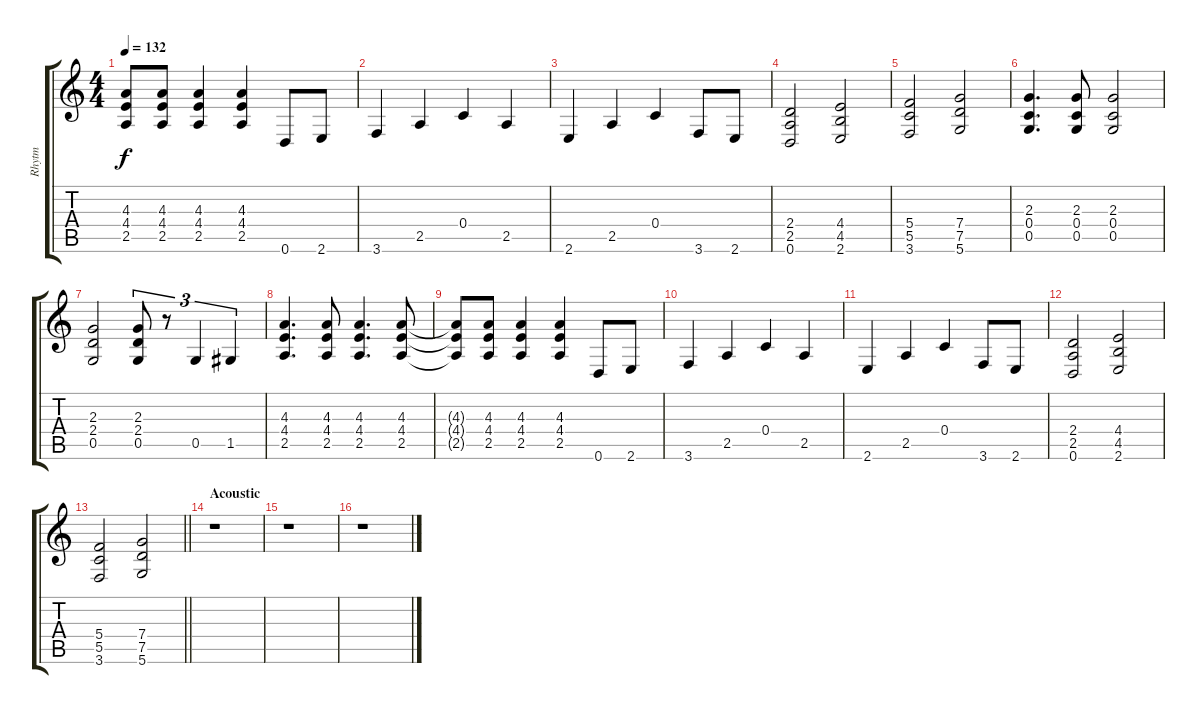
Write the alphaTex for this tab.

\track ("Rhytm" "Rhytm") {instrument distortionguitar}
\staff {score tabs}
\tuning (D4 A3 F3 C3 G2 D2) {hide}
\ts (4 4)
\tempo 132
\clef g2
\ks c
(4.3{t} 4.4{t} 2.5{t}).8{dy f} (4.3 4.4 2.5).8 (4.3 4.4 2.5).4 (4.3 4.4 2.5).4 0.6.8 2.6.8 |
3.6.4 2.5.4 0.4.4 2.5.4 |
2.6.4 2.5.4 0.4.4 3.6.8 2.6.8 |
(2.4 2.5 0.6).2 (4.4 4.5 2.6).2 |
(5.4 5.5 3.6).2 (7.4 7.5 5.6).2 |
(2.3 0.4 0.5).4{d} (2.3 0.4 0.5).8 (2.3 0.4 0.5).2 |
(2.3 2.4 0.5).2 (2.3 2.4 0.5).8{tu (3 2)} r.8{tu (3 2)} 0.5.4{tu (3 2)} 1.5.4{tu (3 2)} |
(4.3 4.4 2.5).4{d} (4.3 4.4 2.5).8 (4.3 4.4 2.5).4{d} (4.3 4.4 2.5).8 |
(4.3{t} 4.4{t} 2.5{t}).8 (4.3 4.4 2.5).8 (4.3 4.4 2.5).4 (4.3 4.4 2.5).4 0.6.8 2.6.8 |
3.6.4 2.5.4 0.4.4 2.5.4 |
2.6.4 2.5.4 0.4.4 3.6.8 2.6.8 |
(2.4 2.5 0.6).2 (4.4 4.5 2.6).2 |
\barLineRight lightlight
(5.4 5.5 3.6).2 (7.4 7.5 5.6).2 |
\section ("" "Acoustic")
r.1 |
r.1 |
r.1
